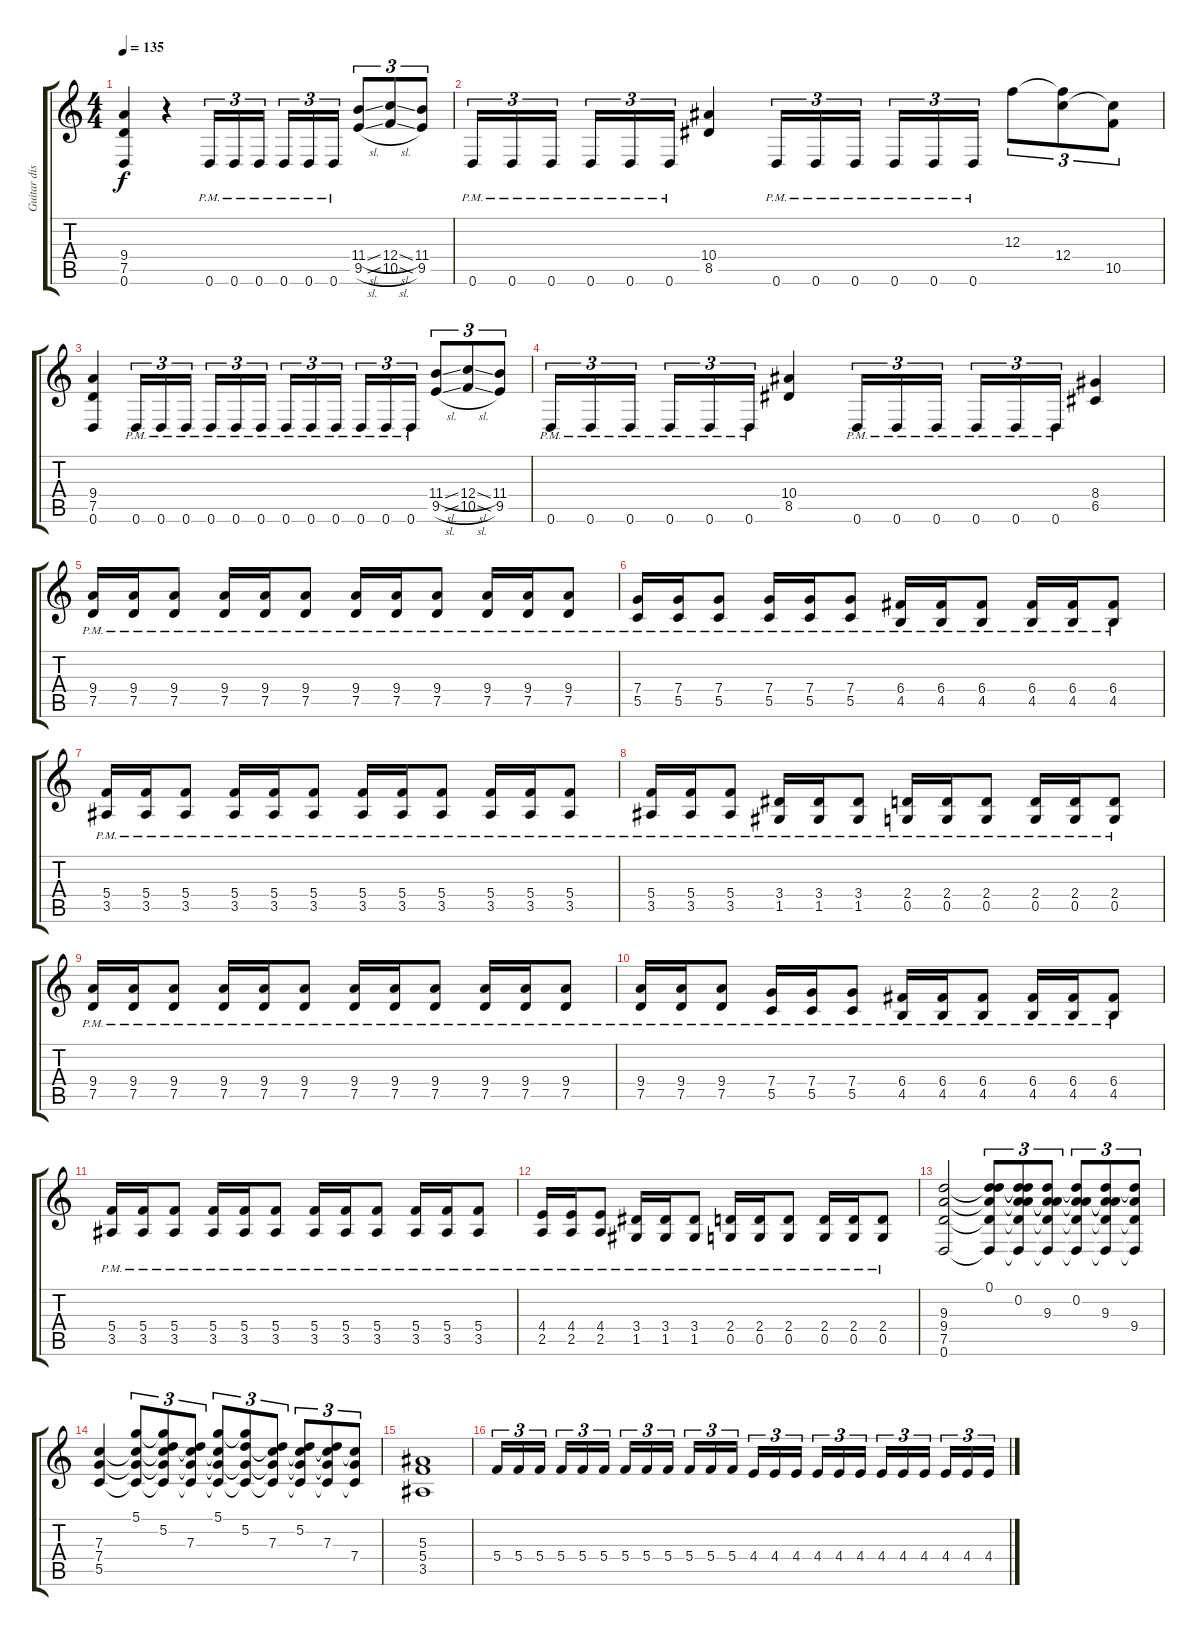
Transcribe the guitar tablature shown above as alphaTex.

\track ("Guitar distortion 1" "Guitar dis") {instrument distortionguitar}
\staff {score tabs}
\tuning (D4 A3 F3 C3 G2 D2) {hide}
\ts (4 4)
\tempo 135
\clef g2
\ks c
(9.4 7.5 0.6).4{dy f} r.4 0.6{pm}.16{tu (3 2)} 0.6{pm}.16{tu (3 2)} 0.6{pm}.16{tu (3 2)} 0.6{pm}.16{tu (3 2)} 0.6{pm}.16{tu (3 2)} 0.6{pm}.16{tu (3 2)} (11.4{sl} 9.5{sl}).8{tu (3 2)} (12.4{sl} 10.5{sl}).8{tu (3 2)} (11.4 9.5).8{tu (3 2)} |
0.6{pm}.16{tu (3 2)} 0.6{pm}.16{tu (3 2)} 0.6{pm}.16{tu (3 2)} 0.6{pm}.16{tu (3 2)} 0.6{pm}.16{tu (3 2)} 0.6{pm}.16{tu (3 2)} (10.4 8.5).4 0.6{pm}.16{tu (3 2)} 0.6{pm}.16{tu (3 2)} 0.6{pm}.16{tu (3 2)} 0.6{pm}.16{tu (3 2)} 0.6{pm}.16{tu (3 2)} 0.6{pm}.16{tu (3 2)} 12.3.8{tu (3 2)} (12.3{t} 12.4).8{tu (3 2)} (12.4{t} 10.5).8{tu (3 2)} |
(9.4 7.5 0.6).4 0.6{pm}.16{tu (3 2)} 0.6{pm}.16{tu (3 2)} 0.6{pm}.16{tu (3 2)} 0.6{pm}.16{tu (3 2)} 0.6{pm}.16{tu (3 2)} 0.6{pm}.16{tu (3 2)} 0.6{pm}.16{tu (3 2)} 0.6{pm}.16{tu (3 2)} 0.6{pm}.16{tu (3 2)} 0.6{pm}.16{tu (3 2)} 0.6{pm}.16{tu (3 2)} 0.6{pm}.16{tu (3 2)} (11.4{sl} 9.5{sl}).8{tu (3 2)} (12.4{sl} 10.5{sl}).8{tu (3 2)} (11.4 9.5).8{tu (3 2)} |
0.6{pm}.16{tu (3 2)} 0.6{pm}.16{tu (3 2)} 0.6{pm}.16{tu (3 2)} 0.6{pm}.16{tu (3 2)} 0.6{pm}.16{tu (3 2)} 0.6{pm}.16{tu (3 2)} (10.4 8.5).4 0.6{pm}.16{tu (3 2)} 0.6{pm}.16{tu (3 2)} 0.6{pm}.16{tu (3 2)} 0.6{pm}.16{tu (3 2)} 0.6{pm}.16{tu (3 2)} 0.6{pm}.16{tu (3 2)} (8.4 6.5).4 |
(9.4{pm} 7.5{pm}).16 (9.4{pm} 7.5{pm}).16 (9.4{pm} 7.5{pm}).8 (9.4{pm} 7.5{pm}).16 (9.4{pm} 7.5{pm}).16 (9.4{pm} 7.5{pm}).8 (9.4{pm} 7.5{pm}).16 (9.4{pm} 7.5{pm}).16 (9.4{pm} 7.5{pm}).8 (9.4{pm} 7.5{pm}).16 (9.4{pm} 7.5{pm}).16 (9.4{pm} 7.5{pm}).8 |
(7.4{pm} 5.5{pm}).16 (7.4{pm} 5.5{pm}).16 (7.4{pm} 5.5{pm}).8 (7.4{pm} 5.5{pm}).16 (7.4{pm} 5.5{pm}).16 (7.4{pm} 5.5{pm}).8 (6.4{pm} 4.5{pm}).16 (6.4{pm} 4.5{pm}).16 (6.4{pm} 4.5{pm}).8 (6.4{pm} 4.5{pm}).16 (6.4{pm} 4.5{pm}).16 (6.4{pm} 4.5{pm}).8 |
(5.4{pm} 3.5{pm}).16 (5.4{pm} 3.5{pm}).16 (5.4{pm} 3.5{pm}).8 (5.4{pm} 3.5{pm}).16 (5.4{pm} 3.5{pm}).16 (5.4{pm} 3.5{pm}).8 (5.4{pm} 3.5{pm}).16 (5.4{pm} 3.5{pm}).16 (5.4{pm} 3.5{pm}).8 (5.4{pm} 3.5{pm}).16 (5.4{pm} 3.5{pm}).16 (5.4{pm} 3.5{pm}).8 |
(5.4{pm} 3.5{pm}).16 (5.4{pm} 3.5{pm}).16 (5.4{pm} 3.5{pm}).8 (3.4{pm} 1.5{pm}).16 (3.4{pm} 1.5{pm}).16 (3.4{pm} 1.5{pm}).8 (2.4{pm} 0.5{pm}).16 (2.4{pm} 0.5{pm}).16 (2.4{pm} 0.5{pm}).8 (2.4{pm} 0.5{pm}).16 (2.4{pm} 0.5{pm}).16 (2.4{pm} 0.5{pm}).8 |
(9.4{pm} 7.5{pm}).16 (9.4{pm} 7.5{pm}).16 (9.4{pm} 7.5{pm}).8 (9.4{pm} 7.5{pm}).16 (9.4{pm} 7.5{pm}).16 (9.4{pm} 7.5{pm}).8 (9.4{pm} 7.5{pm}).16 (9.4{pm} 7.5{pm}).16 (9.4{pm} 7.5{pm}).8 (9.4{pm} 7.5{pm}).16 (9.4{pm} 7.5{pm}).16 (9.4{pm} 7.5{pm}).8 |
(9.4{pm} 7.5{pm}).16 (9.4{pm} 7.5{pm}).16 (9.4{pm} 7.5{pm}).8 (7.4{pm} 5.5{pm}).16 (7.4{pm} 5.5{pm}).16 (7.4{pm} 5.5{pm}).8 (6.4{pm} 4.5{pm}).16 (6.4{pm} 4.5{pm}).16 (6.4{pm} 4.5{pm}).8 (6.4{pm} 4.5{pm}).16 (6.4{pm} 4.5{pm}).16 (6.4{pm} 4.5{pm}).8 |
(5.4{pm} 3.5{pm}).16 (5.4{pm} 3.5{pm}).16 (5.4{pm} 3.5{pm}).8 (5.4{pm} 3.5{pm}).16 (5.4{pm} 3.5{pm}).16 (5.4{pm} 3.5{pm}).8 (5.4{pm} 3.5{pm}).16 (5.4{pm} 3.5{pm}).16 (5.4{pm} 3.5{pm}).8 (5.4{pm} 3.5{pm}).16 (5.4{pm} 3.5{pm}).16 (5.4{pm} 3.5{pm}).8 |
(4.4{pm} 2.5{pm}).16 (4.4{pm} 2.5{pm}).16 (4.4{pm} 2.5{pm}).8 (3.4{pm} 1.5{pm}).16 (3.4{pm} 1.5{pm}).16 (3.4{pm} 1.5{pm}).8 (2.4{pm} 0.5{pm}).16 (2.4{pm} 0.5{pm}).16 (2.4{pm} 0.5{pm}).8 (2.4{pm} 0.5{pm}).16 (2.4{pm} 0.5{pm}).16 (2.4{pm} 0.5{pm}).8 |
(9.3 9.4 7.5 0.6).2 (0.1 9.3{t} 9.4{t} 7.5{t} 0.6{t}).8{tu (3 2)} (0.1{t} 0.2 9.3{t} 9.4{t} 7.5{t} 0.6{t}).8{tu (3 2)} (0.2{t} 9.3 9.4{t} 7.5{t} 0.6{t}).8{tu (3 2)} (0.2 9.3{t} 9.4{t} 7.5{t} 0.6{t}).8{tu (3 2)} (0.2{t} 9.3 9.4{t} 7.5{t} 0.6{t}).8{tu (3 2)} (9.3{t} 9.4 7.5{t} 0.6{t}).8{tu (3 2)} |
(7.3 7.4 5.5).4 (5.1 7.3{t} 7.4{t} 5.5{t}).8{tu (3 2)} (5.1{t} 5.2 7.3{t} 7.4{t} 5.5{t}).8{tu (3 2)} (5.2{t} 7.3 7.4{t} 5.5{t}).8{tu (3 2)} (5.1 7.3{t} 7.4{t} 5.5{t}).8{tu (3 2)} (5.1{t} 5.2 7.4{t} 5.5{t}).8{tu (3 2)} (5.2{t} 7.3 7.4{t} 5.5{t}).8{tu (3 2)} (5.2 7.3{t} 7.4{t} 5.5{t}).8{tu (3 2)} (5.2{t} 7.3 7.4{t} 5.5{t}).8{tu (3 2)} (7.3{t} 7.4 5.5{t}).8{tu (3 2)} |
(5.3 5.4 3.5).1 |
5.4.16{tu (3 2)} 5.4.16{tu (3 2)} 5.4.16{tu (3 2)} 5.4.16{tu (3 2)} 5.4.16{tu (3 2)} 5.4.16{tu (3 2)} 5.4.16{tu (3 2)} 5.4.16{tu (3 2)} 5.4.16{tu (3 2)} 5.4.16{tu (3 2)} 5.4.16{tu (3 2)} 5.4.16{tu (3 2)} 4.4.16{tu (3 2)} 4.4.16{tu (3 2)} 4.4.16{tu (3 2)} 4.4.16{tu (3 2)} 4.4.16{tu (3 2)} 4.4.16{tu (3 2)} 4.4.16{tu (3 2)} 4.4.16{tu (3 2)} 4.4.16{tu (3 2)} 4.4.16{tu (3 2)} 4.4.16{tu (3 2)} 4.4.16{tu (3 2)}
